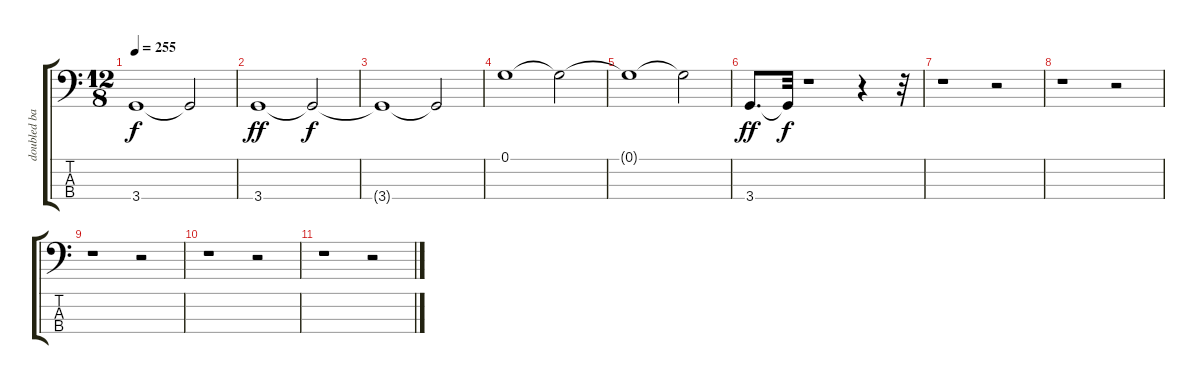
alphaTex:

\track ("doubled bass        " "doubled ba") {instrument electricbassfinger}
\staff {score tabs}
\tuning (G2 D2 A1 E1) {hide}
\ts (12 8)
\tempo 255
\clef f4
\ks c
3.4{t}.1{dy f} 3.4{t}.2 |
3.4.1{dy ff} 3.4{t}.2{dy f} |
3.4{t}.1 3.4{t}.2 |
0.1.1 0.1{t}.2 |
0.1{t}.1 0.1{t}.2 |
3.4.8{d dy ff} 3.4{t}.32{dy f} r.1 r.4 r.32 |
r.1 r.2 |
r.1 r.2 |
r.1 r.2 |
r.1 r.2 |
r.1 r.2
